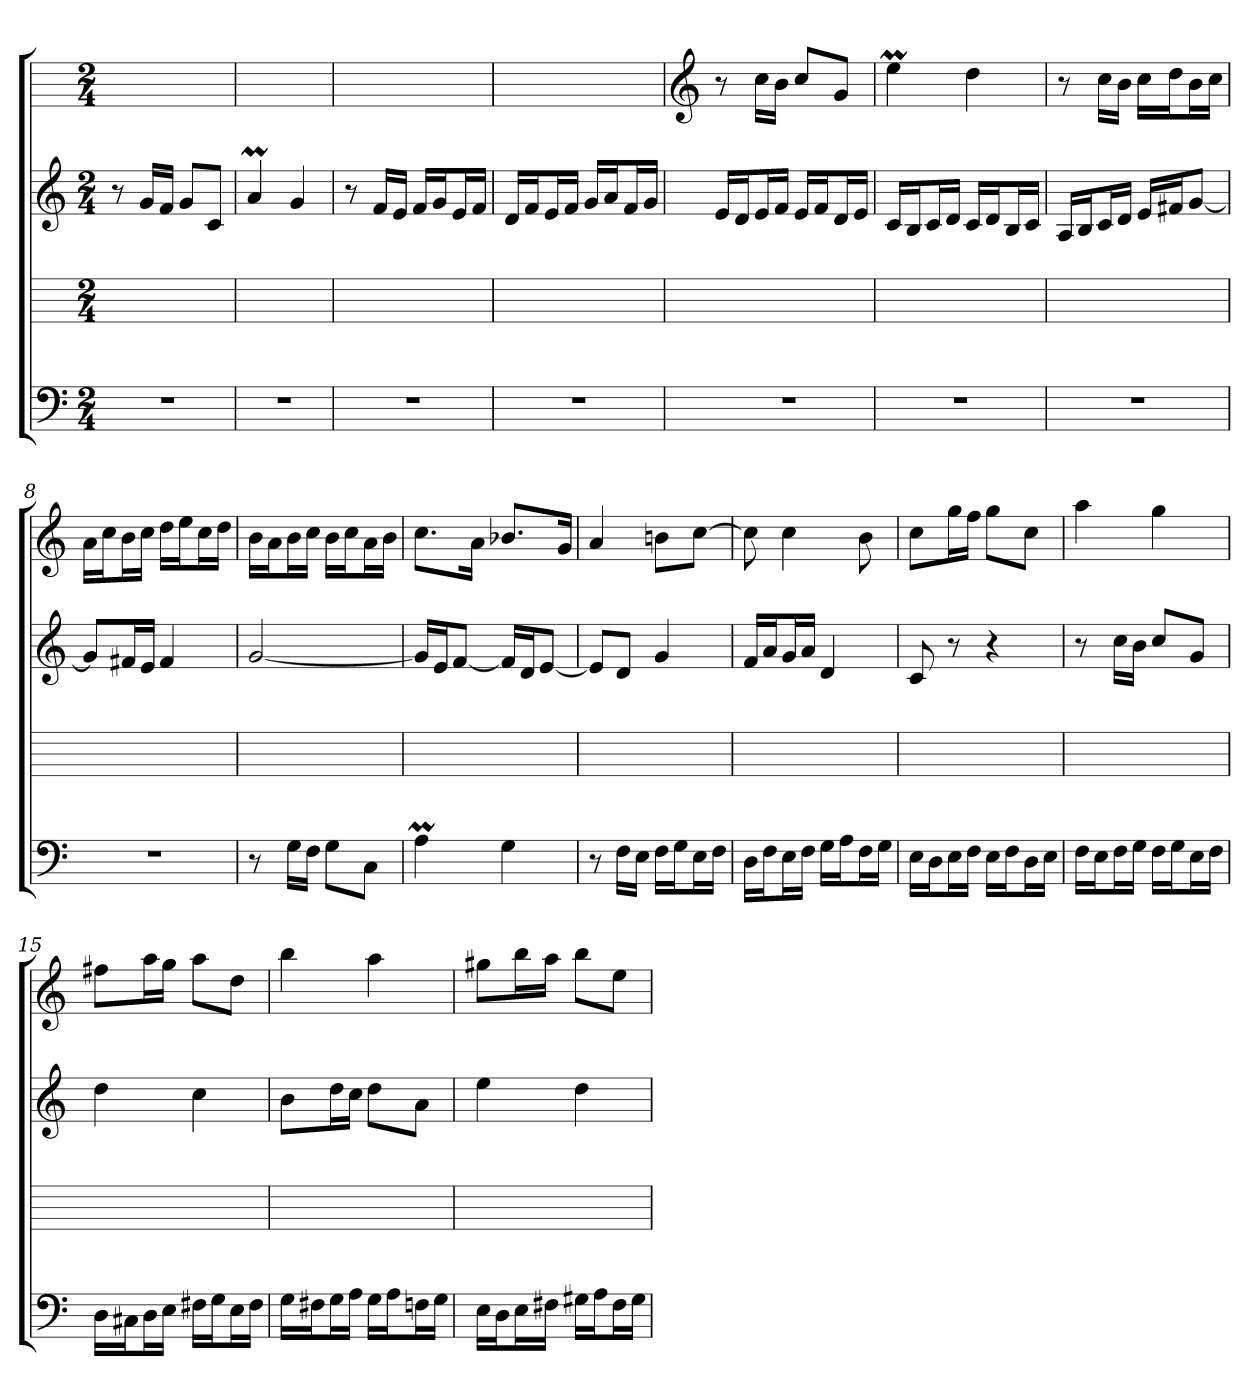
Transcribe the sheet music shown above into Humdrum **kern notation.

**kern	**kern	**kern	**kern
*part4	*part3	*part2	*part1
*staff4	*staff3	*staff2	*staff1
*clefF4	*	*clefG2	*
*M2/4	*M2/4	*M2/4	*M2/4
*MM74	*MM74	*MM74	*MM74
=1	=1	=1	=1
2r	2ryy	8r	2ryy
.	.	16g/LL	.
.	.	16f/JJ	.
.	.	8g/L	.
.	.	8c/J	.
=2	=2	=2	=2
2r	2ryy	4aM	2ryy
.	.	4g	.
=3	=3	=3	=3
2r	2ryy	8r	2ryy
.	.	16f/LL	.
.	.	16e/JJ	.
.	.	16f/LL	.
.	.	16g/J	.
.	.	16e/L	.
.	.	16f/JJ	.
=4	=4	=4	=4
2r	2ryy	16d/LL	2ryy
.	.	16f/J	.
.	.	16e/L	.
.	.	16f/JJ	.
.	.	16g/LL	.
.	.	16a/J	.
.	.	16f/L	.
.	.	16g/JJ	.
=5	=5	=5	=5
*	*	*	*clefG2
2r	2ryy	16e/LL	8r
.	.	16d/J	.
.	.	16e/L	16cc\LL
.	.	16f/JJ	16b\JJ
.	.	16e/LL	8cc/L
.	.	16f/J	.
.	.	16d/L	8g/J
.	.	16e/JJ	.
=6	=6	=6	=6
2r	2ryy	16c/LL	4eem
.	.	16B/J	.
.	.	16c/L	.
.	.	16d/JJ	.
.	.	16c/LL	4dd
.	.	16d/J	.
.	.	16B/L	.
.	.	16c/JJ	.
=7	=7	=7	=7
2r	2ryy	16A/LL	8r
.	.	16B/J	.
.	.	16c/L	16cc\LL
.	.	16d/JJ	16b\JJ
.	.	16e/LL	16cc\LL
.	.	16f#X/J	16dd\J
.	.	[8g/J	16b\L
.	.	.	16cc\JJ
=8	=8	=8	=8
2r	2ryy	8g/L]	16a\LL
.	.	.	16cc\J
.	.	16f#X/L	16b\L
.	.	16e/JJ	16cc\JJ
.	.	4f#	16dd\LL
.	.	.	16ee\J
.	.	.	16cc\L
.	.	.	16dd\JJ
=9	=9	=9	=9
8r	2ryy	[2g	16b\LL
.	.	.	16a\J
16G\LL	.	.	16b\L
16F\JJ	.	.	16cc\JJ
8G\L	.	.	16b\LL
.	.	.	16cc\J
8C\J	.	.	16a\L
.	.	.	16b\JJ
=10	=10	=10	=10
4AM	2ryy	16g/LL]	8.cc\L
.	.	16e/J	.
.	.	[8f/J	.
.	.	.	16a\Jk
4G	.	16f/LL]	8.b-X/L
.	.	16d/J	.
.	.	[8e/J	.
.	.	.	16g/Jk
=11	=11	=11	=11
8r	2ryy	8e/L]	4a
16F\LL	.	8d/J	.
16E\JJ	.	.	.
16F\LL	.	4g	8bn\L
16G\J	.	.	.
16E\L	.	.	[8cc\J
16F\JJ	.	.	.
=12	=12	=12	=12
16D\LL	2ryy	16f/LL	8cc]
16F\J	.	16a/J	.
16E\L	.	16g/L	4cc
16F\JJ	.	16a/JJ	.
16G\LL	.	4d	.
16A\J	.	.	.
16F\L	.	.	8b
16G\JJ	.	.	.
=13	=13	=13	=13
16E\LL	2ryy	8c	8cc\L
16D\J	.	.	.
16E\L	.	8r	16gg\L
16F\JJ	.	.	16ff\JJ
16E\LL	.	4r	8gg\L
16F\J	.	.	.
16D\L	.	.	8cc\J
16E\JJ	.	.	.
=14	=14	=14	=14
16F\LL	2ryy	8r	4aa
16E\J	.	.	.
16F\L	.	16cc\LL	.
16G\JJ	.	16b\JJ	.
16F\LL	.	8cc/L	4gg
16G\J	.	.	.
16E\L	.	8g/J	.
16F\JJ	.	.	.
=15	=15	=15	=15
16D\LL	2ryy	4dd	8ff#X\L
16C#X\J	.	.	.
16D\L	.	.	16aa\L
16E\JJ	.	.	16gg\JJ
16F#X\LL	.	4cc	8aa\L
16G\J	.	.	.
16E\L	.	.	8dd\J
16F#\JJ	.	.	.
=16	=16	=16	=16
16G\LL	2ryy	8b\L	4bb
16F#X\J	.	.	.
16G\L	.	16dd\L	.
16A\JJ	.	16cc\JJ	.
16G\LL	.	8dd\L	4aa
16A\J	.	.	.
16Fn\L	.	8a\J	.
16G\JJ	.	.	.
=17	=17	=17	=17
16E\LL	2ryy	4ee	8gg#X\L
16D\J	.	.	.
16E\L	.	.	16bb\L
16F#X\JJ	.	.	16aa\JJ
16G#X\LL	.	4dd	8bb\L
16A\J	.	.	.
16F#\L	.	.	8ee\J
16G#\JJ	.	.	.
=	=	=	=
*-	*-	*-	*-
